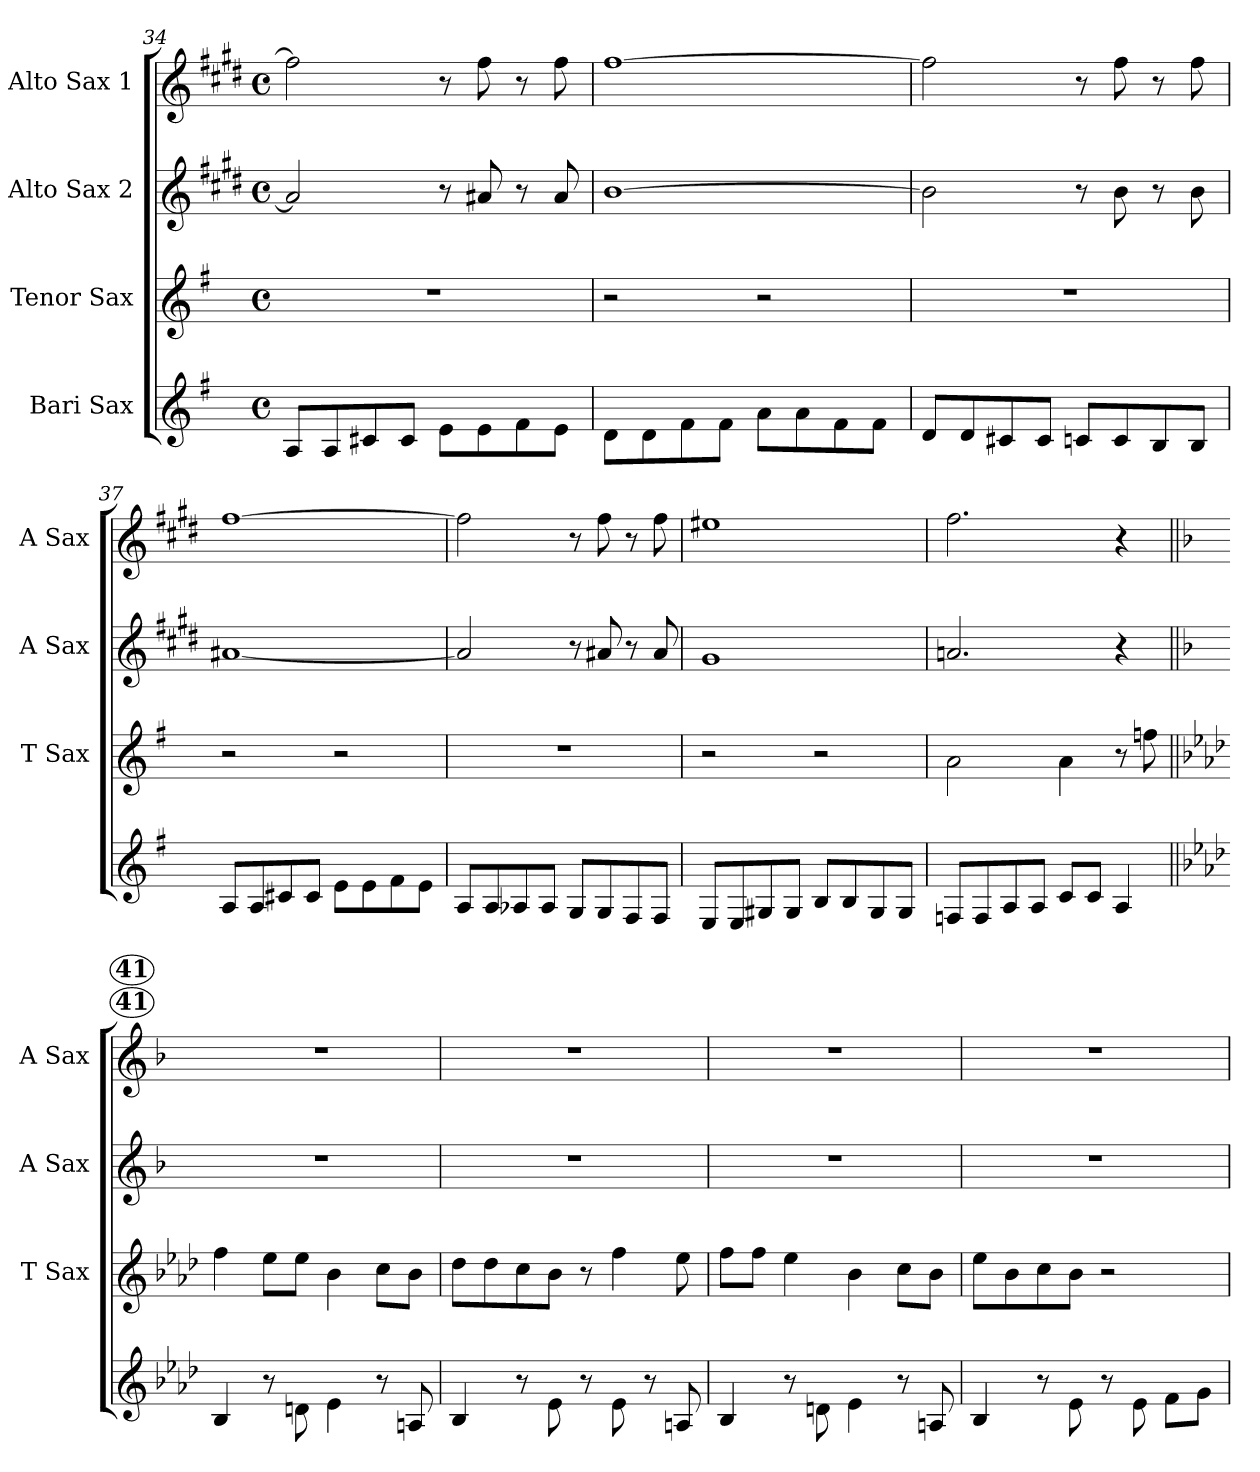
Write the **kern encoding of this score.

**kern	**kern	**kern	**kern
*part4	*part3	*part2	*part1
*staff4	*staff3	*staff2	*staff1
*I"Bari Sax	*I"Tenor Sax	*I"Alto Sax 2	*I"Alto Sax 1
*	*I'T Sax	*I'A Sax	*I'A Sax
*clefG2	*clefG2	*clefG2	*clefG2
*ITrd12c21	*ITrd8c14	*ITrd5c9	*ITrd5c9
*k[f#]	*k[f#]	*k[f#]	*k[f#]
*G:	*G:	*G:	*G:
*M4/4	*M4/4	*M4/4	*M4/4
*met(c)	*met(c)	*met(c)	*met(c)
=34	=34	=34	=34
8AA/L	1r	2c#/]	2a\]
8AA/	.	.	.
8C#X/	.	.	.
8C#/J	.	.	.
8E\L	.	8r	8r
8E\	.	8c#X/	8a\
8F#\	.	8r	8r
8E\J	.	8c#/	8a\
!!LO:PB:g=z
=35	=35	=35	=35
8D\L	2r	[1d	[1a
8D\	.	.	.
8F#\	.	.	.
8F#\J	.	.	.
8A\L	2r	.	.
8A\	.	.	.
8F#\	.	.	.
8F#\J	.	.	.
=36	=36	=36	=36
8D/L	1r	2d\]	2a\]
8D/	.	.	.
8C#X/	.	.	.
8C#/J	.	.	.
8Cn/L	.	8r	8r
8C/	.	8d\	8a\
8BB/	.	8r	8r
8BB/J	.	8d\	8a\
=37	=37	=37	=37
8AA/L	2r	[1c#X	[1a
8AA/	.	.	.
8C#X/	.	.	.
8C#/J	.	.	.
8E\L	2r	.	.
8E\	.	.	.
8F#\	.	.	.
8E\J	.	.	.
=38	=38	=38	=38
8AA/L	1r	2c#/]	2a\]
8AA/	.	.	.
8AA-X/	.	.	.
8AA-/J	.	.	.
8GG/L	.	8r	8r
8GG/	.	8c#X/	8a\
8FF#/	.	8r	8r
8FF#/J	.	8c#/	8a\
=39	=39	=39	=39
8EE/L	2r	1B	1g#X
8EE/	.	.	.
8GG#X/	.	.	.
8GG#/J	.	.	.
8BB/L	2r	.	.
8BB/	.	.	.
8GG#/	.	.	.
8GG#/J	.	.	.
=40	=40	=40	=40
8FFn/L	2A\	2.cn/	2.a\
8FF/	.	.	.
8AA/	.	.	.
8AA/J	.	.	.
8C/L	4A\	.	.
8C/J	.	.	.
4AA/	8r	4r	4r
.	8fn\	.	.
!!LO:LB:g=z
!!LO:REH:place=s1:a:B:enc=circle:fs=12:t=41
!!LO:REH:place=s1:a:B:enc=circle:fs=12:t=41
=41||	=41||	=41||	=41||
*k[b-e-a-d-]	*k[b-e-a-d-]	*k[b-e-a-d-]	*k[b-e-a-d-]
*A-:	*A-:	*A-:	*A-:
4BB-i/	4f\	1r	1r
8r	8e-i\L	.	.
8Dn\	8e-\J	.	.
4E-\	4B-i\	.	.
8r	8c\L	.	.
8AAn/	8B-\J	.	.
=42	=42	=42	=42
4BB-/	8d-i\L	1r	1r
.	8d-\	.	.
8r	8c\	.	.
8E-\	8B-\J	.	.
8r	8r	.	.
8E-\	4f\	.	.
8r	.	.	.
8AAn/	8e-\	.	.
=43	=43	=43	=43
4BB-/	8f\L	1r	1r
.	8f\J	.	.
8r	4e-\	.	.
8Dn\	.	.	.
4E-\	4B-\	.	.
8r	8c\L	.	.
8AAn/	8B-\J	.	.
=44	=44	=44	=44
4BB-/	8e-\L	1r	1r
.	8B-\	.	.
8r	8c\	.	.
8E-\	8B-\J	.	.
8r	2r	.	.
8E-\	.	.	.
8F\L	.	.	.
8G\J	.	.	.
=	=	=	=
*-	*-	*-	*-
